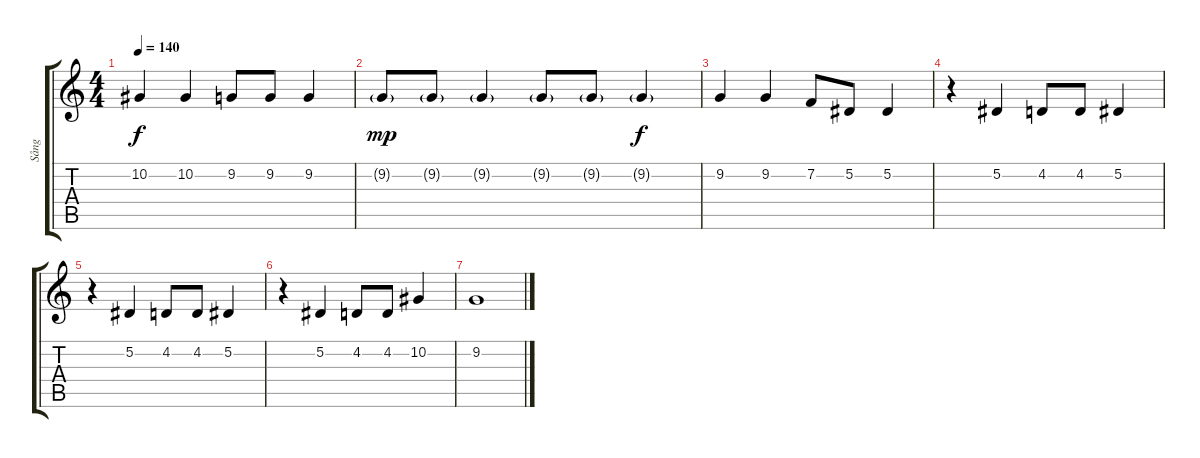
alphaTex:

\track ("Sång" "Sång") {instrument lead6voice}
\staff {score tabs}
\tuning (Eb4 Bb3 Gb3 Db3 Ab2 Eb2) {hide}
\ts (4 4)
\tempo 140
\clef g2
\ks c
10.2.4{dy f} 10.2.4 9.2.8 9.2.8 9.2.4 |
9.2{g}.8{dy mp} 9.2{g}.8 9.2{g}.4 9.2{g}.8 9.2{g}.8 9.2{g}.4{dy f} |
9.2.4 9.2.4 7.2.8 5.2.8 5.2.4 |
r.4 5.2.4 4.2.8 4.2.8 5.2.4 |
r.4 5.2.4 4.2.8 4.2.8 5.2.4 |
r.4 5.2.4 4.2.8 4.2.8 10.2.4 |
9.2.1
